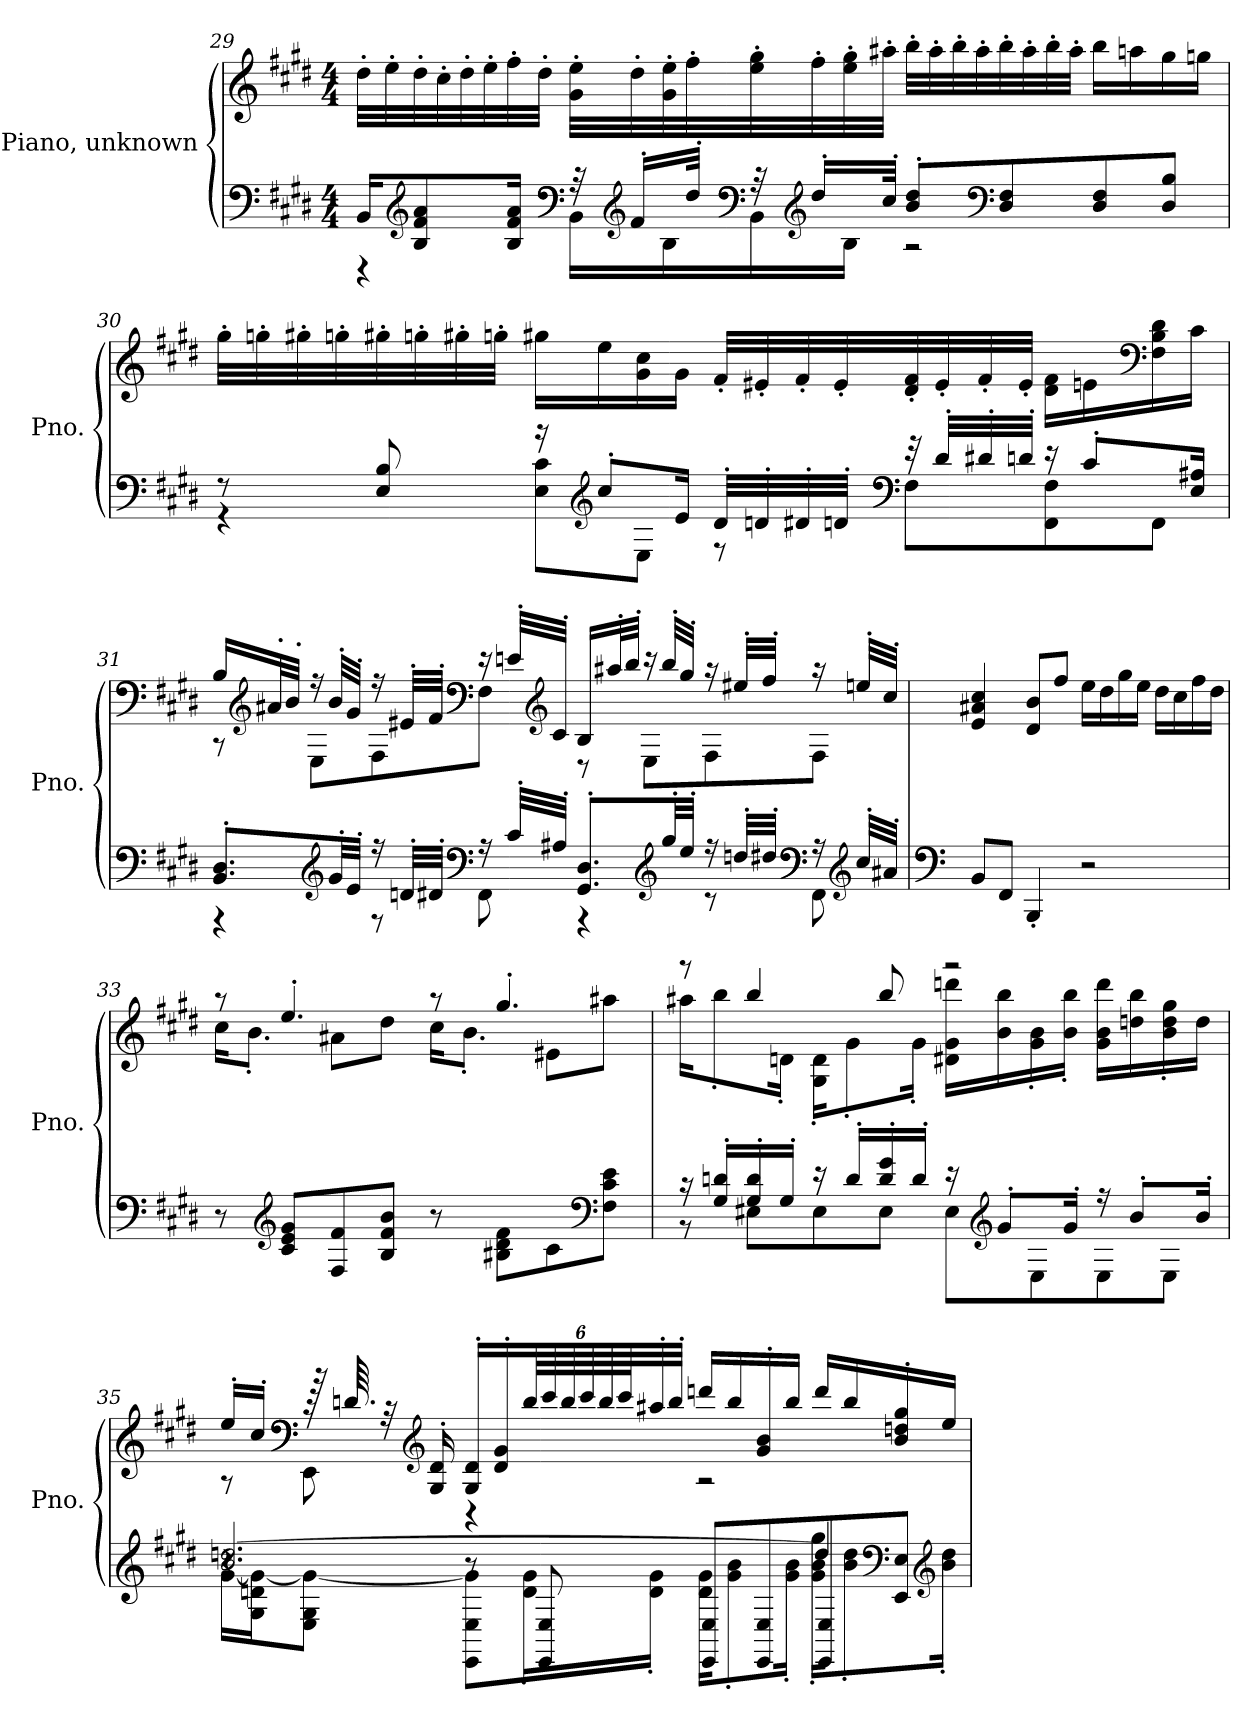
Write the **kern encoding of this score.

**kern	**kern
*part1	*part1
*staff2	*staff1
*I"Piano, unknown	*
*I'Pno.	*
!!LO:LB:g=z
*clefF4	*clefG2
*k[f#c#g#d#]	*k[f#c#g#d#]
*M4/4	*M4/4
=29	=29
*^	*
16BB/KL	4r	32dd#'\LLL
.	.	32ee'\
*clefG2	*	*
8B/ 8f#/ 8a/	.	32dd#'\
.	.	32cc#'\
.	.	32dd#'\
.	.	32ee'\
16B/ 16f#/ 16a/Jk	.	32ff#'\
.	.	32dd#'\JJJ
*clefF4	*	*
32r	16BB\LL	32g#\' 32ee\'LLL
*clefG2	*	*
16f#'/LL	.	32dd#'\
.	16B\	32g#\' 32ee\'
32dd#'/JJk	.	32ff#'\
*clefF4	*	*
32r	16BB\	32ee\' 32gg#\'
*clefG2	*	*
16dd#'/LL	.	32ff#'\
.	16B\JJ	32ee\' 32gg#\'
32cc#'/JJk	.	32aa#X'\JJJ
8b/' 8dd#/'L	2r	32bb'\LLL
.	.	32aa#'\
.	.	32bb'\
.	.	32aa#'\
*clefF4	*	*
8D#/ 8F#/	.	32bb'\
.	.	32aa#'\
.	.	32bb'\
.	.	32aa#'\JJJ
8D#/ 8F#/	.	16bb\LL
.	.	16aan\
8D#/ 8B/J	.	16gg#\
.	.	16ggn\JJ
!!LO:LB:g=z
=30	=30	=30
8r	4r	32gg#'\LLL
.	.	32ggn'\
.	.	32gg#X'\
.	.	32ggn'\
8E/ 8B/	.	32gg#X'\
.	.	32ggn'\
.	.	32gg#X'\
.	.	32ggn'\JJJ
16r	8E\ 8c#\L	16gg#X\LL
*clefG2	*	*
8cc#'/L	.	16ee\
.	8E\J	16g#\ 16cc#\
16e/Jk	.	16g#\JJ
32d#'/LLL	8r	32f#'/LLL
32dn'/	.	32e#X'/
32d#X'/	.	32f#'/
32dn'/JJJ	.	32e#'/
*clefF4	*	*
32r	8F#\L	32d#/' 32f#/'
32d'/LLL	.	32e#'/
32d#X'/	.	32f#'/
32dn'/JJJ	.	32e#'/JJJ
16r	8FF#\ 8F#\	16d#\ 16f#\LL
8c#'/L	.	16en\
*	*	*clefF4
.	8FF#\J	16F#\ 16B\ 16d#\
16E/ 16A#X/Jk	.	16c#\JJ
!!LO:LB:g=z
=31	=31	=31
*	*	*^
8.BB/' 8.D#/'L	4r	16B/LL	8r
*	*	*clefG2	*
.	.	32a#X'/L	.
.	.	32b'/JJJ	.
.	.	16r	8E\L
*clefG2	*	*	*
32g#'/LL	.	32b'/LLL	.
32e'/JJJ	.	32g#'/JJJ	.
16r	8r	16r	8F#\
32dn'/LLL	.	32e#X'/LLL	.
32d#X'/JJJ	.	32f#'/JJJ	.
*clefF4	*	*clefF4	*
16r	8FF#\	16r	8F#\J
32c#'/LLL	.	32en'/LLL	.
*	*	*clefG2	*
32A#X'/JJJ	.	32c#'/JJJ	.
8.GG#/' 8.D#/'L	4r	16B/LL	8r
.	.	32aa#X'/L	.
.	.	32bb'/JJJ	.
.	.	16r	8E\L
*clefG2	*	*	*
32gg#'/LL	.	32bb'/LLL	.
32ee'/JJJ	.	32gg#'/JJJ	.
16r	8r	16r	8F#\
32ddn'/LLL	.	32ee#X'/LLL	.
32dd#X'/JJJ	.	32ff#'/JJJ	.
*clefF4	*	*	*
16r	8FF#\	16r	8F#\J
*clefG2	*	*	*
32cc#'/LLL	.	32een'/LLL	.
32a#X'/JJJ	.	32cc#'/JJJ	.
*v	*v	*	*
*	*v	*v
!!LO:LB:g=z
=32	=32
*clefF4	*
8BB/L	4e/ 4a#X/ 4cc#/
8FF#/J	.
4BBB'/	8d#/ 8b/L
.	8ff#/J
2r	16ee\LL
.	16dd#\
.	16gg#\
.	16ee\JJ
.	16dd#\LL
.	16cc#\
.	16ff#\
.	16dd#\JJ
=33	=33
*	*^
8r	8r	16cc#\KL
.	.	8.b'\J
*clefG2	*	*
8c#/ 8e/ 8g#/L	4.ee'/	.
8F#/ 8f#/	.	8a#X\L
8B/ 8f#/ 8b/J	.	8dd#\J
8r	8r	16cc#\KL
.	.	8.b'\J
8B#X\ 8d#\ 8f#\L	4.gg#'/	.
8c#\	.	8e#X\L
*clefF4	*	*
8F#\ 8c#\ 8e\J	.	8aa#X\J
!!LO:LB:g=z	!!
=34	=34	=34
*^	*	*
16r	8r	8r	16aa#X\KL
16G#/' 16dn/'LL	.	.	8bb'\
16G#/' 16d/'	8E#X\L	4bb/	.
16G#'/JJ	.	.	16dn'\Jk
16r	8E#\	.	16G#\' 16d\'KL
16d'/LL	.	.	8g#'\
16d/' 16g#/'	8E#\J	8bb/	.
16d'/JJ	.	.	16g#'\Jk
16r	8E#\L	2r	16d#X\ 16g#\ 16dddn\LL
*clefG2	*	*	*
8g#'/L	.	.	16b\ 16bb\
.	8E#\	.	16g#\' 16b\'
16g#'/Jk	.	.	16b\' 16bb\'JJ
16r	8E#\	.	16g#\ 16b\ 16ddd\LL
8b'/L	.	.	16ddn\ 16bb\
.	8E#\J	.	16b\' 16dd\' 16gg#\'
16b'/Jk	.	.	16dd\JJ
!!LO:PB:g=z	!!
=35	=35	=35	=35
*	*^	*	*
2.b/ [2.ddn/	[16g#\LL	4r	16ee'/LL	8r
.	16G#\ 16dn\ 16g#\_J	.	16cc#'/JJ	.
*	*	*	*clefF4	*
.	8E\ 8G#\ 8g#\_J	.	128r	8EE\
.	.	.	64.dn/	.
.	.	.	32r	.
*	*	*	*clefG2	*
.	.	.	16G#/' 16d/'	.
.	8EE\ 8E\ 8g#\]L	8r	16G#/' 16d/'LL	4r
.	.	.	16d/' 16g#/'	.
*	*	*	*Xbrackettup	*
.	16d\' 16g#\'L	8EE/ 8E/	96bb/LL	.
.	.	.	96ccc#/	.
.	.	.	96bb/	.
.	.	.	96ccc#/	.
.	.	.	96bb/	.
.	.	.	96ccc#/J	.
.	16d\' 16g#\'JJ	.	32aa#X'/	.
.	.	.	32bb'/JJJ	.
.	16d\ 16g#\KL	8EE/ 8E/L	16dddn/LL	2r
.	8g#\' 8b\'	.	16bb/	.
.	.	8EE/ 8E/	16g#/' 16b/'	.
.	16g#\' 16b\'Jk	.	16bb/JJ	.
4dd/]	16g#\' 16b\' 16gg#\'KL	8EE/ 8E/	16ddd/LL	.
.	8b\' 8dd\'	.	16bb/	.
*clefF4	*	*	*	*
.	.	8EE/ 8E/J	16b/' 16ddn/' 16gg#/'	.
*clefG2	*	*	*	*
.	16b\' 16dd\'Jk	.	16ee/JJ	.
*v	*v	*v	*	*
*	*v	*v
=	=
*-	*-
